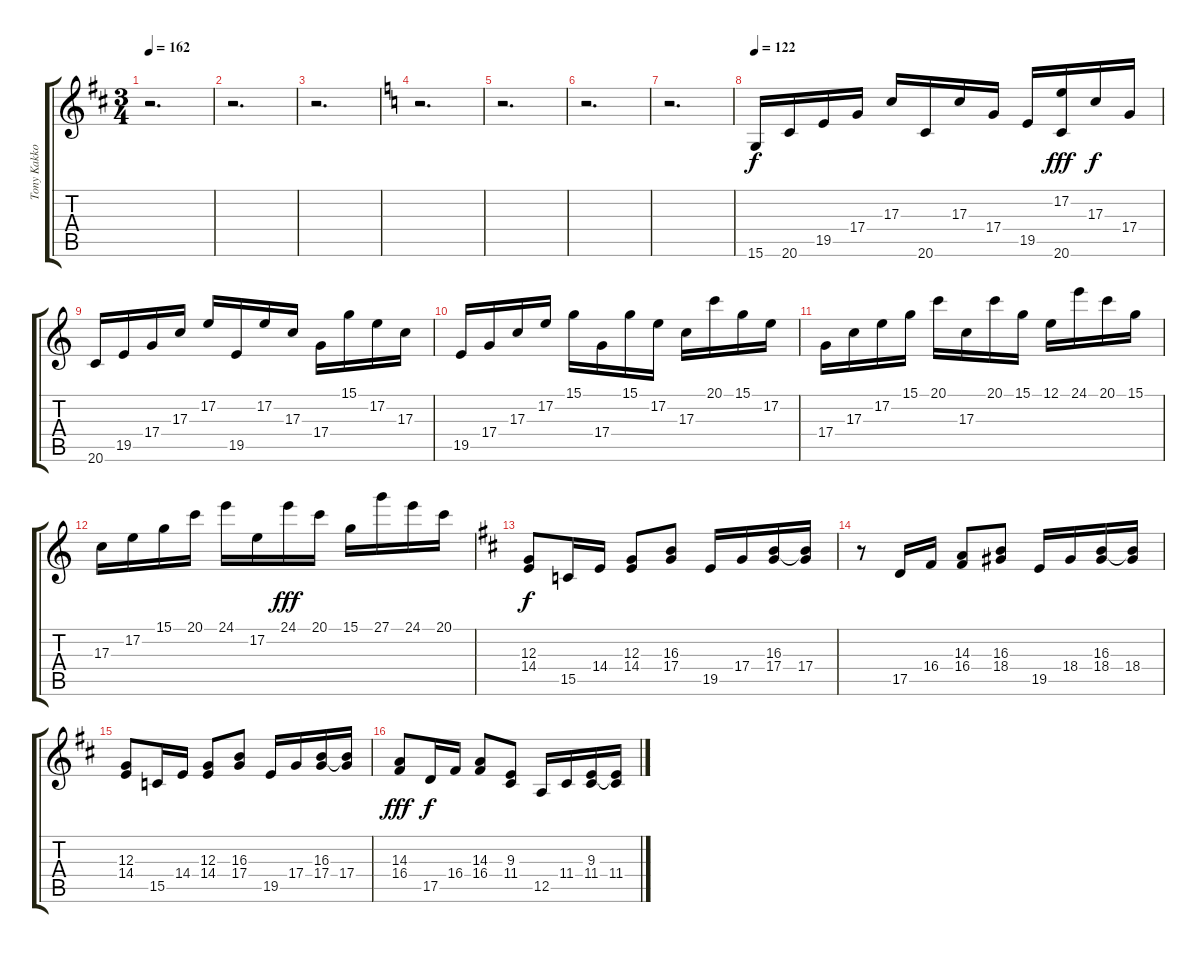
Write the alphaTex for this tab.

\track ("Tony Kakko (Piano/Keyboard and Synth)" "Tony Kakko") {instrument acousticgrandpiano}
\staff {score tabs}
\tuning (E4 B3 G3 D3 A2 E2) {hide}
\ts (3 4)
\tempo 162
\clef g2
\ks d
r.2{d dy f} |
r.2{d} |
r.2{d} |
\ks c
r.2{d} |
r.2{d} |
r.2{d} |
r.2{d} |
\tempo 122
15.6.16{instrument acousticgrandpiano} 20.6.16 19.5.16 17.4.16 17.3.16 20.6.16 17.3.16 17.4.16 19.5.16 (17.2 20.6).16{dy fff} 17.3.16{dy f} 17.4.16 |
20.6.16 19.5.16 17.4.16 17.3.16 17.2.16 19.5.16 17.2.16 17.3.16 17.4.16 15.1.16 17.2.16 17.3.16 |
19.5.16 17.4.16 17.3.16 17.2.16 15.1.16 17.4.16 15.1.16 17.2.16 17.3.16 20.1.16 15.1.16 17.2.16 |
17.4.16 17.3.16 17.2.16 15.1.16 20.1.16 17.3.16 20.1.16 15.1.16 12.1.16 24.1.16 20.1.16 15.1.16 |
17.3.16 17.2.16 15.1.16 20.1.16 24.1.16 17.2.16 24.1.16{dy fff} 20.1.16 15.1.16 27.1.16 24.1.16 20.1.16 |
\ks d
(12.3 14.4).8{dy f} 15.5.16 14.4.16 (12.3 14.4).8 (16.3 17.4).8 19.5.16 17.4.16 (16.3 17.4).16 (16.3{t} 17.4).16 |
r.8 17.5.16 16.4.16 (14.3 16.4).8 (16.3 18.4).8 19.5.16 18.4.16 (16.3 18.4).16 (16.3{t} 18.4).16 |
(12.3 14.4).8 15.5.16 14.4.16 (12.3 14.4).8 (16.3 17.4).8 19.5.16 17.4.16 (16.3 17.4).16 (16.3{t} 17.4).16 |
(14.3 16.4).8{dy fff} 17.5.16{dy f} 16.4.16 (14.3 16.4).8 (9.3 11.4).8 12.5.16 11.4.16 (9.3 11.4).16 (9.3{t} 11.4).16
